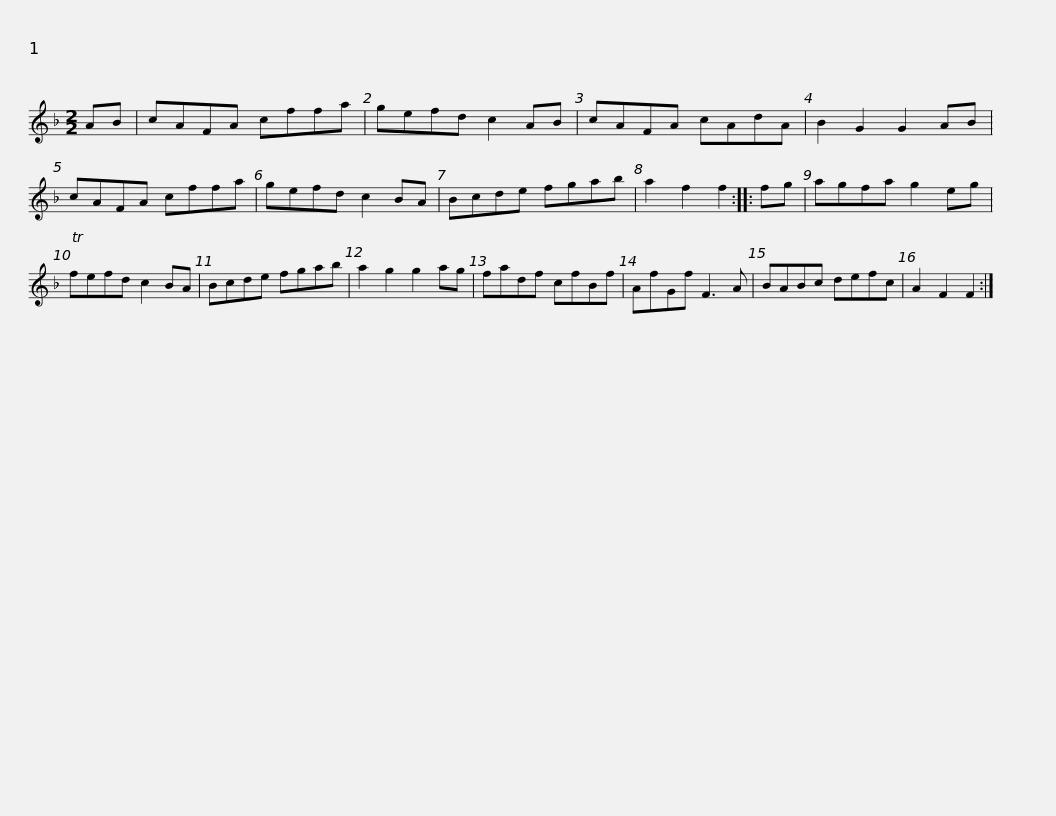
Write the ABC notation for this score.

X:1
L:1/8
M:2/2
I:linebreak $
K:F
V:1 treble
V:1
 AB | cAFA cffa | gefd c2 AB | cAFA cAdA | B2 G2 G2 AB | %5
 cAFA cffa | gefd c2 BA |$ Bcde fgab | a2 f2 f2 :: fg | %10
 agfa g2 eg | Tfefd c2 BA | Bcde fgab | a2 g2 g2 ag |$ fadf cfBf | %15
 AfGf F3 A | BABc defc | A2 F2 F2 :| %18
